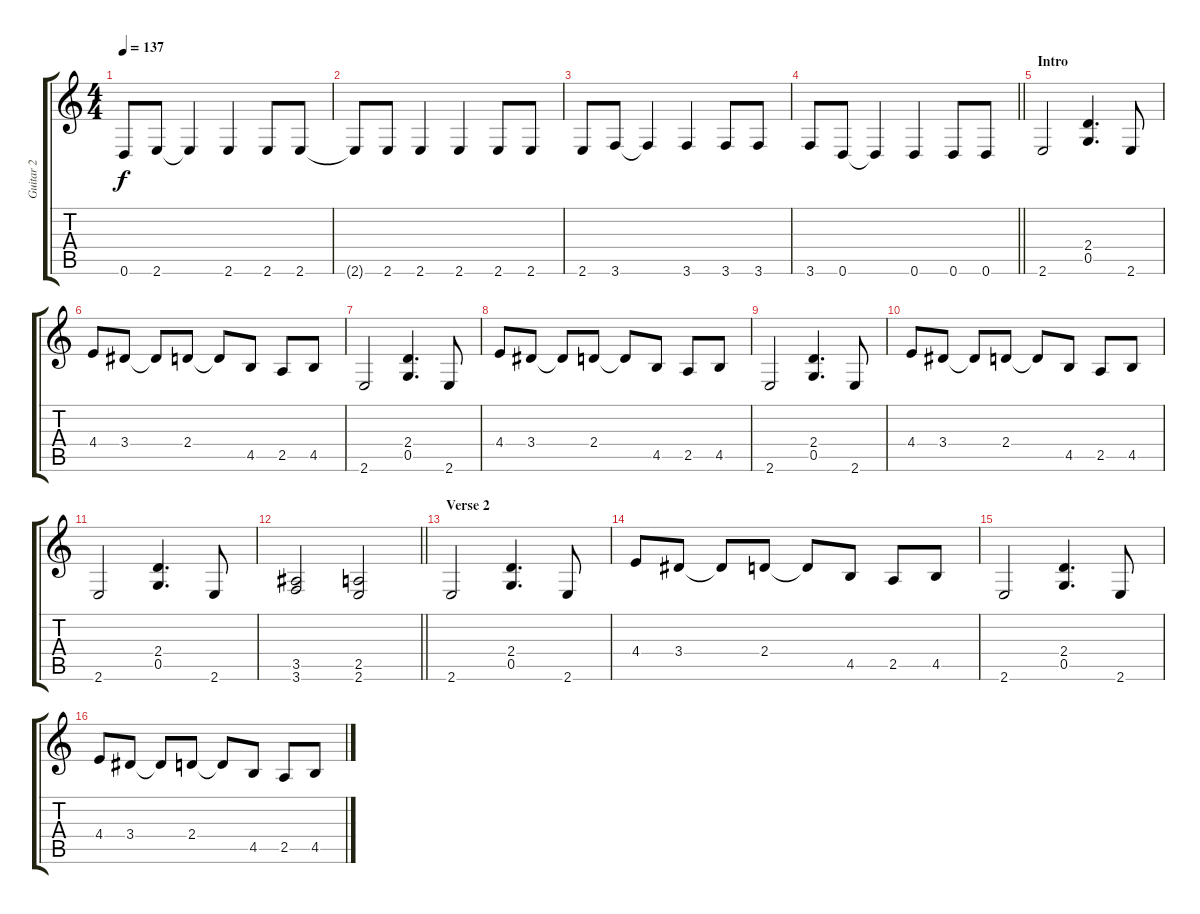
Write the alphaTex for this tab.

\track ("Guitar 2" "Guitar 2") {instrument distortionguitar}
\staff {score tabs}
\tuning (D4 A3 F3 C3 G2 D2) {hide}
\ts (4 4)
\tempo 137
\clef g2
\ks c
0.6.8{dy f} 2.6.8 2.6{t}.4 2.6.4 2.6.8 2.6.8 |
2.6{t}.8 2.6.8 2.6.4 2.6.4 2.6.8 2.6.8 |
2.6.8 3.6.8 3.6{t}.4 3.6.4 3.6.8 3.6.8 |
\barLineRight lightlight
3.6.8 0.6.8 0.6{t}.4 0.6.4 0.6.8 0.6.8 |
\section ("" "Intro")
2.6.2 (2.4 0.5).4{d} 2.6.8 |
4.4.8 3.4.8 3.4{t}.8 2.4.8 2.4{t}.8 4.5.8 2.5.8 4.5.8 |
2.6.2 (2.4 0.5).4{d} 2.6.8 |
4.4.8 3.4.8 3.4{t}.8 2.4.8 2.4{t}.8 4.5.8 2.5.8 4.5.8 |
2.6.2 (2.4 0.5).4{d} 2.6.8 |
4.4.8 3.4.8 3.4{t}.8 2.4.8 2.4{t}.8 4.5.8 2.5.8 4.5.8 |
2.6.2 (2.4 0.5).4{d} 2.6.8 |
\barLineRight lightlight
(3.5 3.6).2 (2.5 2.6).2 |
\section ("" "Verse 2")
2.6.2 (2.4 0.5).4{d} 2.6.8 |
4.4.8 3.4.8 3.4{t}.8 2.4.8 2.4{t}.8 4.5.8 2.5.8 4.5.8 |
2.6.2 (2.4 0.5).4{d} 2.6.8 |
4.4.8 3.4.8 3.4{t}.8 2.4.8 2.4{t}.8 4.5.8 2.5.8 4.5.8
